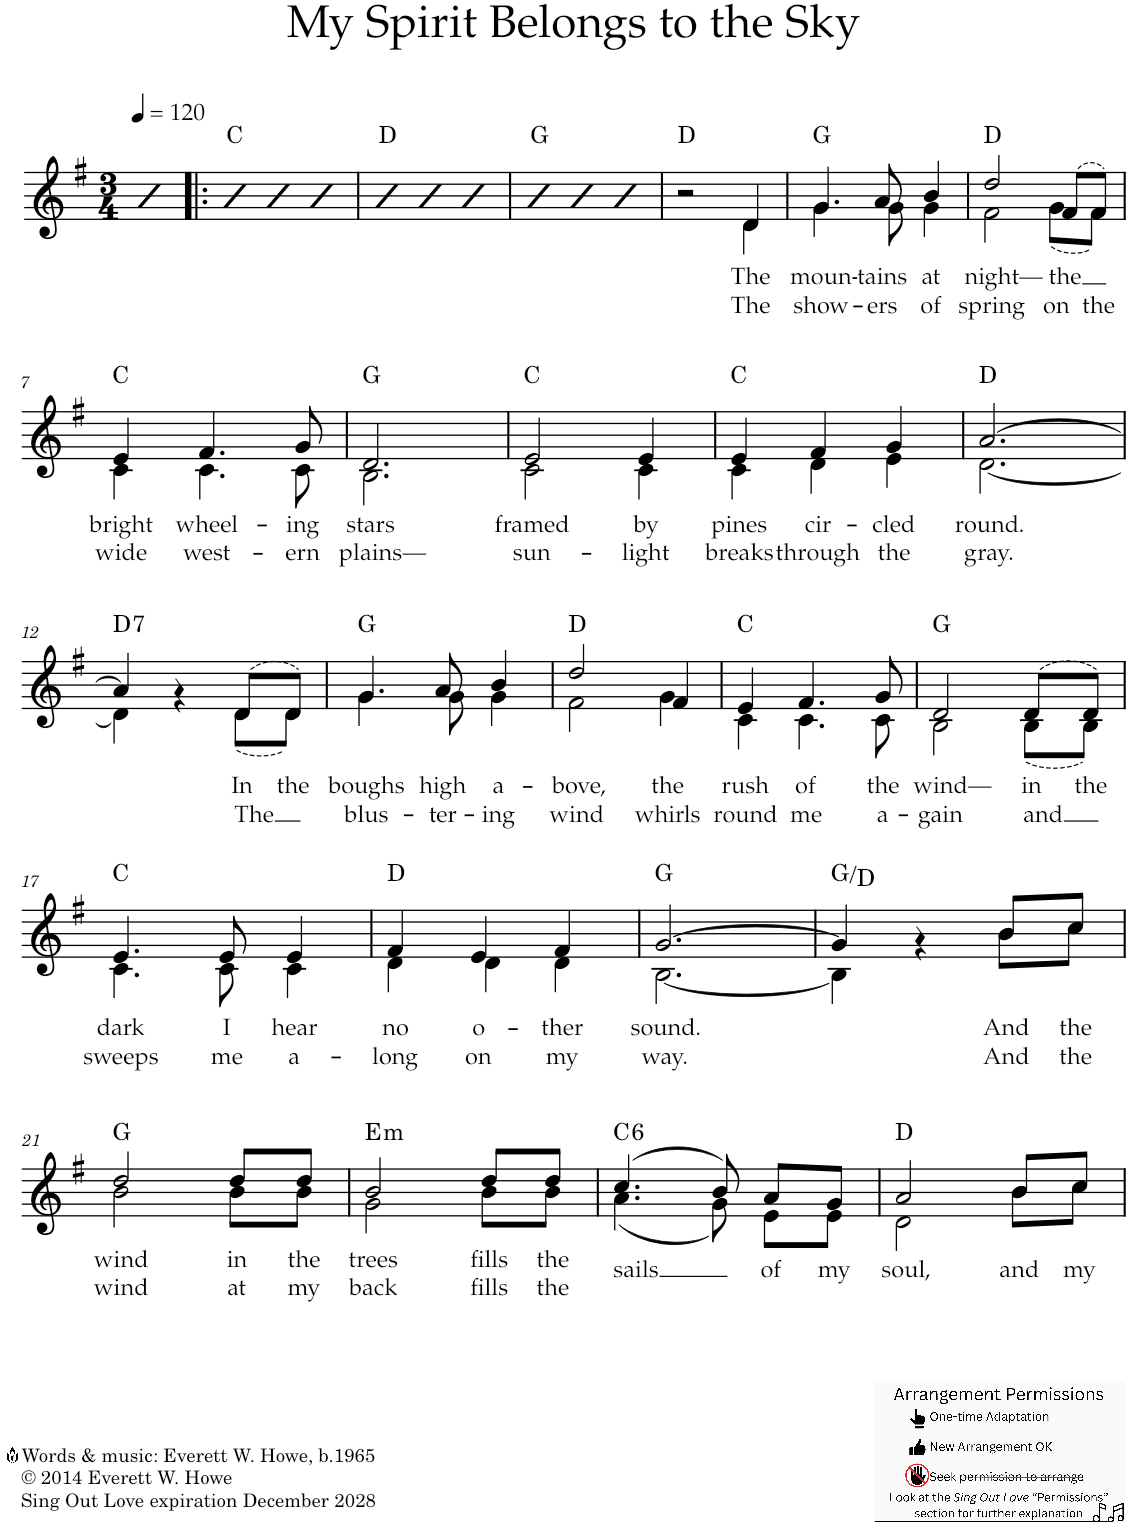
**kern	**text	**text	**harte
*part1	*part1	*part1	*part1
*staff1	*staff1	*staff1	*
*I"S/A	*	*	*
*I'S/A	*	*	*
*clefG2	*	*	*
*k[f#]	*	*	*
*M3/4	*	*	*
*MM120	*	*	*
=	=	=	=
4b	.	.	.
=1!|:	=1!|:	=1!|:	=1!|:
4b	.	.	C:maj
4b	.	.	.
4b	.	.	.
=2	=2	=2	=2
4b	.	.	D:maj
4b	.	.	.
4b	.	.	.
=3	=3	=3	=3
4b	.	.	G:maj
4b	.	.	.
4b	.	.	.
=4	=4	=4	=4
*^	*	*	*
2r	2ryy	.	.	D:maj
!	!	!LO:LY:b	!LO:LY:b	!
4d/	4d\	The	The	.
=5	=5	=5	=5	=5
!	!	!LO:LY:b	!LO:LY:b	!
4.g/	4.g\	moun-	show-	G:maj
!	!	!LO:LY:b	!LO:LY:b	!
8a/	8g\	-tains	-ers	.
!	!	!LO:LY:b	!LO:LY:b	!
4b/	4g\	at	of	.
=6	=6	=6	=6	=6
!	!	!LO:LY:b	!LO:LY:b	!
2dd/	2f#\	night—	spring	D:maj
!	!	!LO:LY:b	!LO:LY:b	!
(8f#/L	(8g\L	the	on	.
!	!	!	!LO:LY:b	!
8f#/J)	8f#\J)	.	the	.
!!LO:LB:g=z	!!
=7	=7	=7	=7	=7
!	!	!LO:LY:b	!LO:LY:b	!
4e/	4c\	bright	wide	C:maj
!	!	!LO:LY:b	!LO:LY:b	!
4.f#/	4.c\	wheel-	west-	.
!	!	!LO:LY:b	!LO:LY:b	!
8g/	8c\	-ing	-ern	.
=8	=8	=8	=8	=8
!	!	!LO:LY:b	!LO:LY:b	!
2.d/	2.B\	stars	plains—	G:maj
=9	=9	=9	=9	=9
!	!	!LO:LY:b	!LO:LY:b	!
2e/	2c\	framed	sun-	C:maj
!	!	!LO:LY:b	!LO:LY:b	!
4e/	4c\	by	-light	.
=10	=10	=10	=10	=10
!	!	!LO:LY:b	!LO:LY:b	!
4e/	4c\	pines	breaks	C:maj
!	!	!LO:LY:b	!LO:LY:b	!
4f#/	4d\	cir-	through	.
!	!	!LO:LY:b	!LO:LY:b	!
4g/	4e\	-cled	the	.
=11	=11	=11	=11	=11
!	!	!LO:LY:b	!LO:LY:b	!
[2.a/	[2.d\	round.	gray.	D:maj
!!LO:LB:g=z	!!
=12	=12	=12	=12	=12
!	!	!	!	!LO:H:kt=7
4a/]	4d\]	.	.	D:7
4ryy	4r	.	.	.
!	!	!LO:LY:b	!LO:LY:b	!
(8d/L	(8d\L	In	The	.
!	!	!LO:LY:b	!	!
8d/J)	8d\J)	the	.	.
=13	=13	=13	=13	=13
!	!	!LO:LY:b	!LO:LY:b	!
4.g/	4.g\	boughs	blus-	G:maj
!	!	!LO:LY:b	!LO:LY:b	!
8a/	8g\	high	-ter-	.
!	!	!LO:LY:b	!LO:LY:b	!
4b/	4g\	a-	-ing	.
=14	=14	=14	=14	=14
!	!	!LO:LY:b	!LO:LY:b	!
2dd/	2f#\	-bove,	wind	D:maj
!	!	!LO:LY:b	!LO:LY:b	!
4f#/	4g\	the	whirls	.
=15	=15	=15	=15	=15
!	!	!LO:LY:b	!LO:LY:b	!
4e/	4c\	rush	round	C:maj
!	!	!LO:LY:b	!LO:LY:b	!
4.f#/	4.c\	of	me	.
!	!	!LO:LY:b	!LO:LY:b	!
8g/	8c\	the	a-	.
=16	=16	=16	=16	=16
!	!	!LO:LY:b	!LO:LY:b	!
2d/	2B\	wind—	-gain	G:maj
!	!	!LO:LY:b	!LO:LY:b	!
(8d/L	(8B\L	in	and	.
!	!	!LO:LY:b	!	!
8d/J)	8B\J)	the	.	.
!!LO:LB:g=z	!!
=17	=17	=17	=17	=17
!	!	!LO:LY:b	!LO:LY:b	!
4.e/	4.c\	dark	sweeps	C:maj
!	!	!LO:LY:b	!LO:LY:b	!
8e/	8c\	I	me	.
!	!	!LO:LY:b	!LO:LY:b	!
4e/	4c\	hear	a-	.
=18	=18	=18	=18	=18
!	!	!LO:LY:b	!LO:LY:b	!
4f#/	4d\	no	-long	D:maj
!	!	!LO:LY:b	!LO:LY:b	!
4e/	4d\	o-	on	.
!	!	!LO:LY:b	!LO:LY:b	!
4f#/	4d\	-ther	my	.
=19	=19	=19	=19	=19
!	!	!LO:LY:b	!LO:LY:b	!
[2.g/	[2.B\	sound.	way.	G:maj
=20	=20	=20	=20	=20
4g/]	4B\]	.	.	G:maj/5
4ryy	4r	.	.	.
!	!	!LO:LY:b	!LO:LY:b	!
8b/L	8b\L	And	And	.
!	!	!LO:LY:b	!LO:LY:b	!
8cc/J	8cc\J	the	the	.
!!LO:LB:g=z	!!
=21	=21	=21	=21	=21
!	!	!LO:LY:b	!LO:LY:b	!
2dd/	2b\	wind	wind	G:maj
!	!	!LO:LY:b	!LO:LY:b	!
8dd/L	8b\L	in	at	.
!	!	!LO:LY:b	!LO:LY:b	!
8dd/J	8b\J	the	my	.
=22	=22	=22	=22	=22
!	!	!LO:LY:b	!LO:LY:b	!LO:H:kt=m
2b/	2g\	trees	back	E:min
!	!	!LO:LY:b	!LO:LY:b	!
8dd/L	8b\L	fills	fills	.
!	!	!LO:LY:b	!LO:LY:b	!
8dd/J	8b\J	the	the	.
=23	=23	=23	=23	=23
!	!	!LO:LY:b	!	!LO:H:kt=6
(4.cc/	(4.a\	sails	.	C:maj6
8b/)	8g\)	.	.	.
!	!	!LO:LY:b	!	!
8a/L	8e\L	of	.	.
!	!	!LO:LY:b	!	!
8g/J	8e\J	my	.	.
=24	=24	=24	=24	=24
!	!	!LO:LY:b	!	!
2a/	2d\	soul,	.	D:maj
!	!	!LO:LY:b	!	!
8b/L	8b\L	and	.	.
!	!	!LO:LY:b	!	!
8cc/J	8cc\J	my	.	.
*v	*v	*	*	*
=	=	=	=
*-	*-	*-	*-
